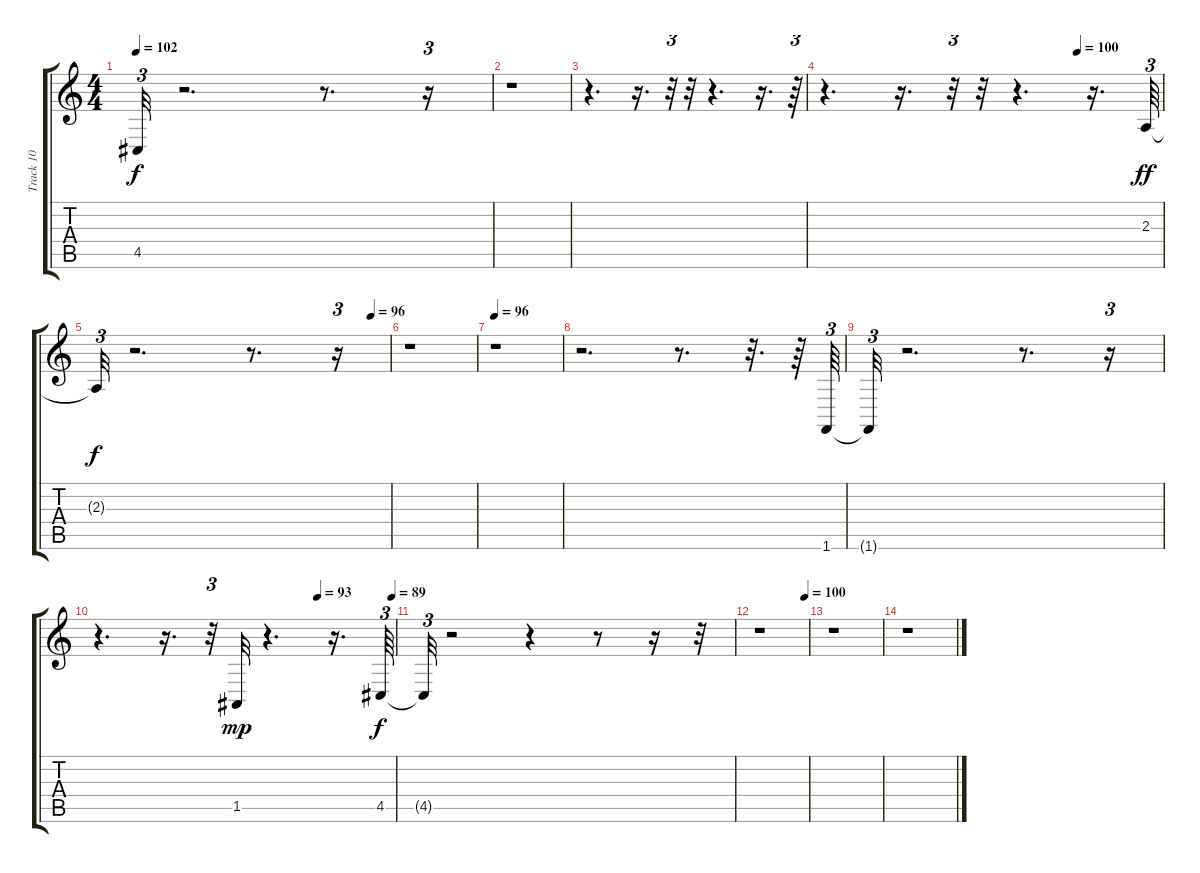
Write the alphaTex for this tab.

\track ("Track 10" "Track 10") {instrument acousticgrandpiano}
\staff {score tabs}
\tuning (E4 B3 G3 D3 A2 E2) {hide}
\ts (4 4)
\tempo 102
\clef g2
\ks c
4.5{t}.32{tu (3 2) dy f} r.2{d} r.8{d} r.16{tu (3 2)} |
r.1 |
r.4{d} r.16{d} r.32{tu (3 2)} r.32 r.4{d} r.16{d} r.64{tu (3 2)} |
\tempo (100 0.75)
r.4{d} r.16{d} r.32{tu (3 2)} r.32 r.4{d} r.16{d} 2.3.64{tu (3 2) dy ff} |
\tempo (96 0.9375)
2.3{t}.32{tu (3 2) dy f} r.2{d} r.8{d} r.16{tu (3 2)} |
r.1 |
\tempo 96
r.1 |
r.2{d} r.8{d} r.32{d} r.64 1.6.64{tu (3 2)} |
1.6{t}.32{tu (3 2)} r.2{d} r.8{d} r.16{tu (3 2)} |
\tempo (93 0.7395833333333334)
\tempo (89 0.9895833333333334)
r.4{d} r.16{d} r.32{tu (3 2)} 1.5.32{dy mp} r.4{d} r.16{d} 4.5.64{tu (3 2) dy f} |
4.5{t}.32{tu (3 2)} r.2 r.4 r.8 r.16 r.32 |
\tempo (100 0.9375)
r.1 |
r.1 |
r.1
